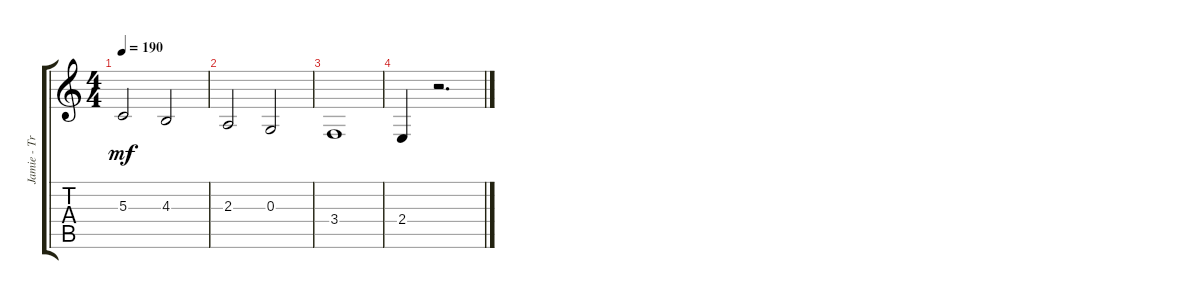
\track ("Jamie - Trombone" "Jamie - Tr") {instrument trombone}
\staff {score tabs}
\tuning (E4 B3 G3 D3 A2 E2) {hide}
\ts (4 4)
\tempo 190
\clef g2
\ks c
5.3.2{dy mf volume 16} 4.3.2 |
2.3.2 0.3.2 |
3.4.1 |
2.4.4 r.2{d}
